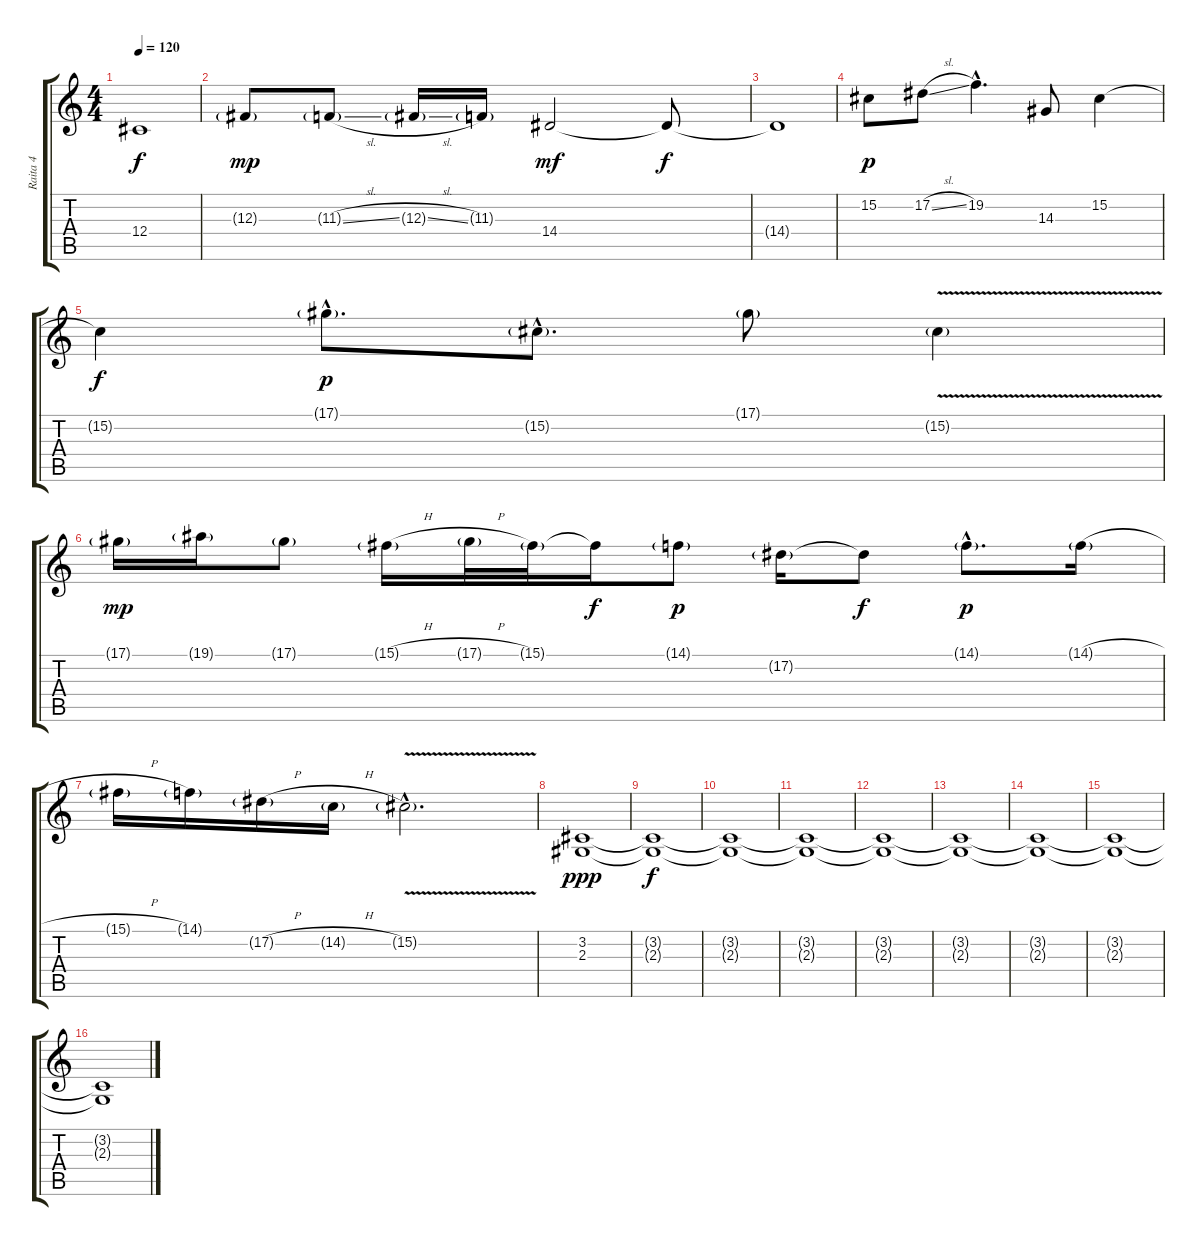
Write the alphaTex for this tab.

\track ("Raita 4" "Raita 4") {instrument violin}
\staff {score tabs}
\tuning (Eb4 Bb3 Gb3 Db3 Ab2 Eb2) {hide}
\ts (4 4)
\tempo 120
\clef g2
\ks c
12.4{t}.1{dy f} |
12.3{g}.8{dy mp} 11.3{sl g}.8 12.3{sl g}.16 11.3{g}.16 14.4.2{dy mf} 14.4{t}.8{dy f} |
14.4{t}.1 |
15.2.8{dy p} 17.2{sl}.8 19.2{hac}.4{d} 14.3.8 15.2.4 |
15.2{t}.4{dy f} 17.1{g hac}.8{d dy p} 15.2{g hac}.8{d} 17.1{g}.8 15.2{v g}.4 |
17.1{g}.16{dy mp} 19.1{g}.16 17.1{g}.8 15.1{h g}.16 17.1{h g}.32 15.1{g}.32 15.1{t}.16{dy f} 14.1{g}.8{dy p} 17.2{g}.16 17.2{t}.8{dy f} 14.1{g hac}.8{d dy p} 14.1{h g}.16 |
15.1{h g}.16 14.1{g}.16 17.2{h g}.16 14.2{h g}.16 15.2{v g hac}.2{d} |
(3.2 2.3).1{dy ppp} |
(3.2{t} 2.3{t}).1{dy f} |
(3.2{t} 2.3{t}).1 |
(3.2{t} 2.3{t}).1 |
(3.2{t} 2.3{t}).1 |
(3.2{t} 2.3{t}).1 |
(3.2{t} 2.3{t}).1 |
(3.2{t} 2.3{t}).1 |
(3.2{t} 2.3{t}).1
